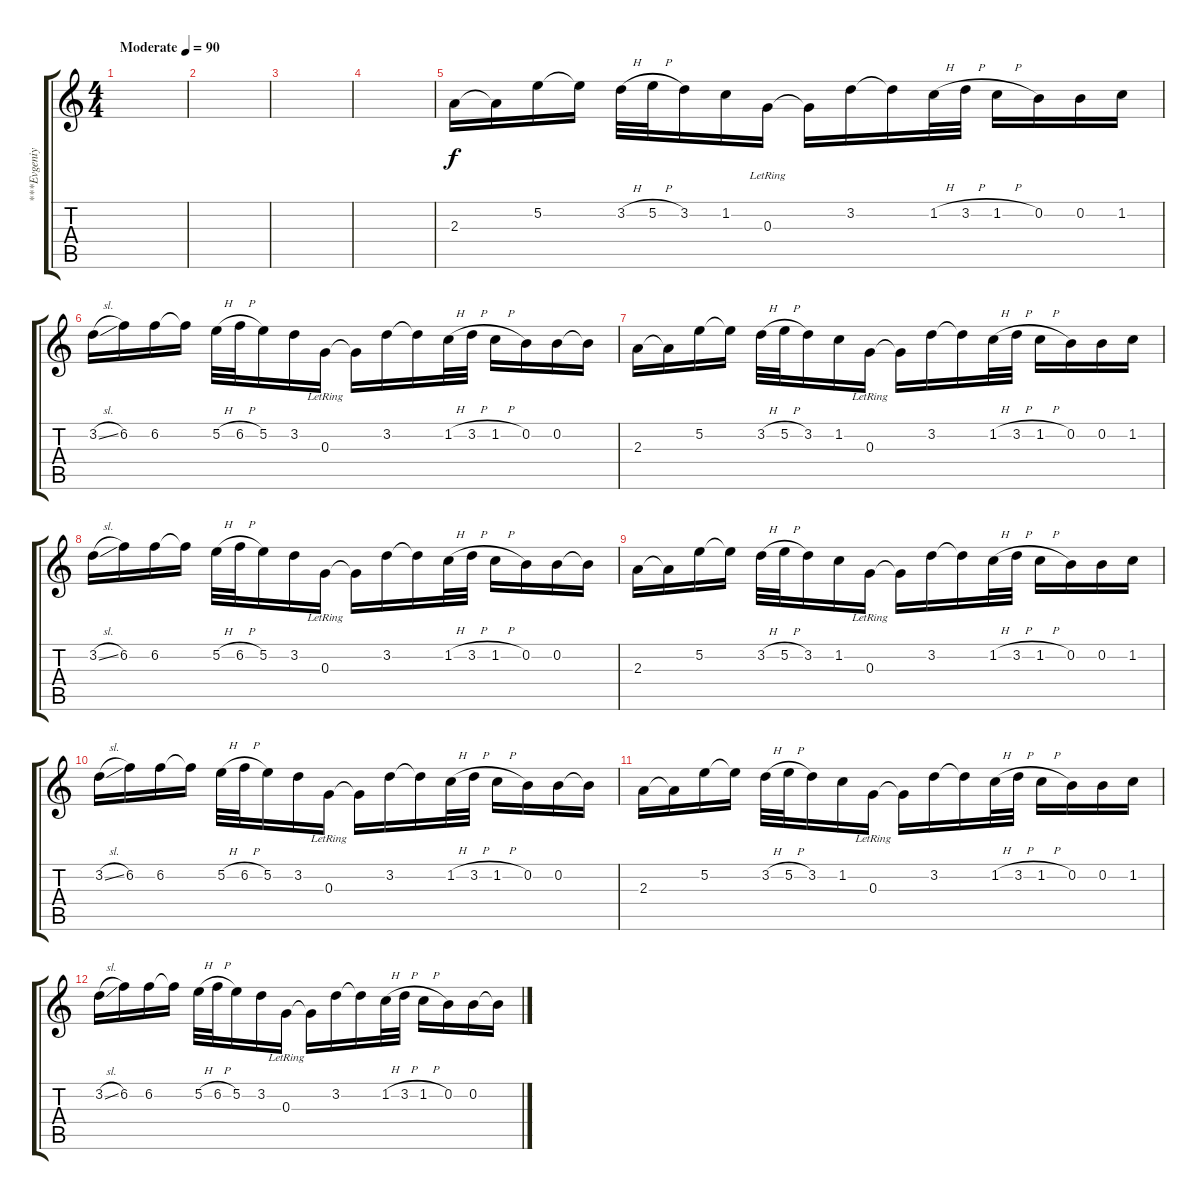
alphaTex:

\track ("***Evgeniy*** (Solo)" "***Evgeniy") {instrument acousticguitarsteel}
\staff {score tabs}
\tuning (E4 B3 G3 D3 A2 E2) {hide}
\ts (4 4)
\tempo (90 "Moderate")
\clef g2
\ks c
|
|
|
|
2.3.16 2.3{t}.16 5.2.16 5.2{t}.16 3.2{h}.32 5.2{h}.32 3.2.16 1.2.16 0.3{lr}.16 0.3{t}.16 3.2.16 3.2{t}.16 1.2{h}.32 3.2{h}.32 1.2{h}.16 0.2.16 0.2.16 1.2.16 |
3.2{sl}.16 6.2.16 6.2.16 6.2{t}.16 5.2{h}.32 6.2{h}.32 5.2.16 3.2.16 0.3{lr}.16 0.3{t}.16 3.2.16 3.2{t}.16 1.2{h}.32 3.2{h}.32 1.2{h}.16 0.2.16 0.2.16 0.2{t}.16 |
2.3.16 2.3{t}.16 5.2.16 5.2{t}.16 3.2{h}.32 5.2{h}.32 3.2.16 1.2.16 0.3{lr}.16 0.3{t}.16 3.2.16 3.2{t}.16 1.2{h}.32 3.2{h}.32 1.2{h}.16 0.2.16 0.2.16 1.2.16 |
3.2{sl}.16 6.2.16 6.2.16 6.2{t}.16 5.2{h}.32 6.2{h}.32 5.2.16 3.2.16 0.3{lr}.16 0.3{t}.16 3.2.16 3.2{t}.16 1.2{h}.32 3.2{h}.32 1.2{h}.16 0.2.16 0.2.16 0.2{t}.16 |
2.3.16 2.3{t}.16 5.2.16 5.2{t}.16 3.2{h}.32 5.2{h}.32 3.2.16 1.2.16 0.3{lr}.16 0.3{t}.16 3.2.16 3.2{t}.16 1.2{h}.32 3.2{h}.32 1.2{h}.16 0.2.16 0.2.16 1.2.16 |
3.2{sl}.16 6.2.16 6.2.16 6.2{t}.16 5.2{h}.32 6.2{h}.32 5.2.16 3.2.16 0.3{lr}.16 0.3{t}.16 3.2.16 3.2{t}.16 1.2{h}.32 3.2{h}.32 1.2{h}.16 0.2.16 0.2.16 0.2{t}.16 |
2.3.16 2.3{t}.16 5.2.16 5.2{t}.16 3.2{h}.32 5.2{h}.32 3.2.16 1.2.16 0.3{lr}.16 0.3{t}.16 3.2.16 3.2{t}.16 1.2{h}.32 3.2{h}.32 1.2{h}.16 0.2.16 0.2.16 1.2.16 |
3.2{sl}.16 6.2.16 6.2.16 6.2{t}.16 5.2{h}.32 6.2{h}.32 5.2.16 3.2.16 0.3{lr}.16 0.3{t}.16 3.2.16 3.2{t}.16 1.2{h}.32 3.2{h}.32 1.2{h}.16 0.2.16 0.2.16 0.2{t}.16
